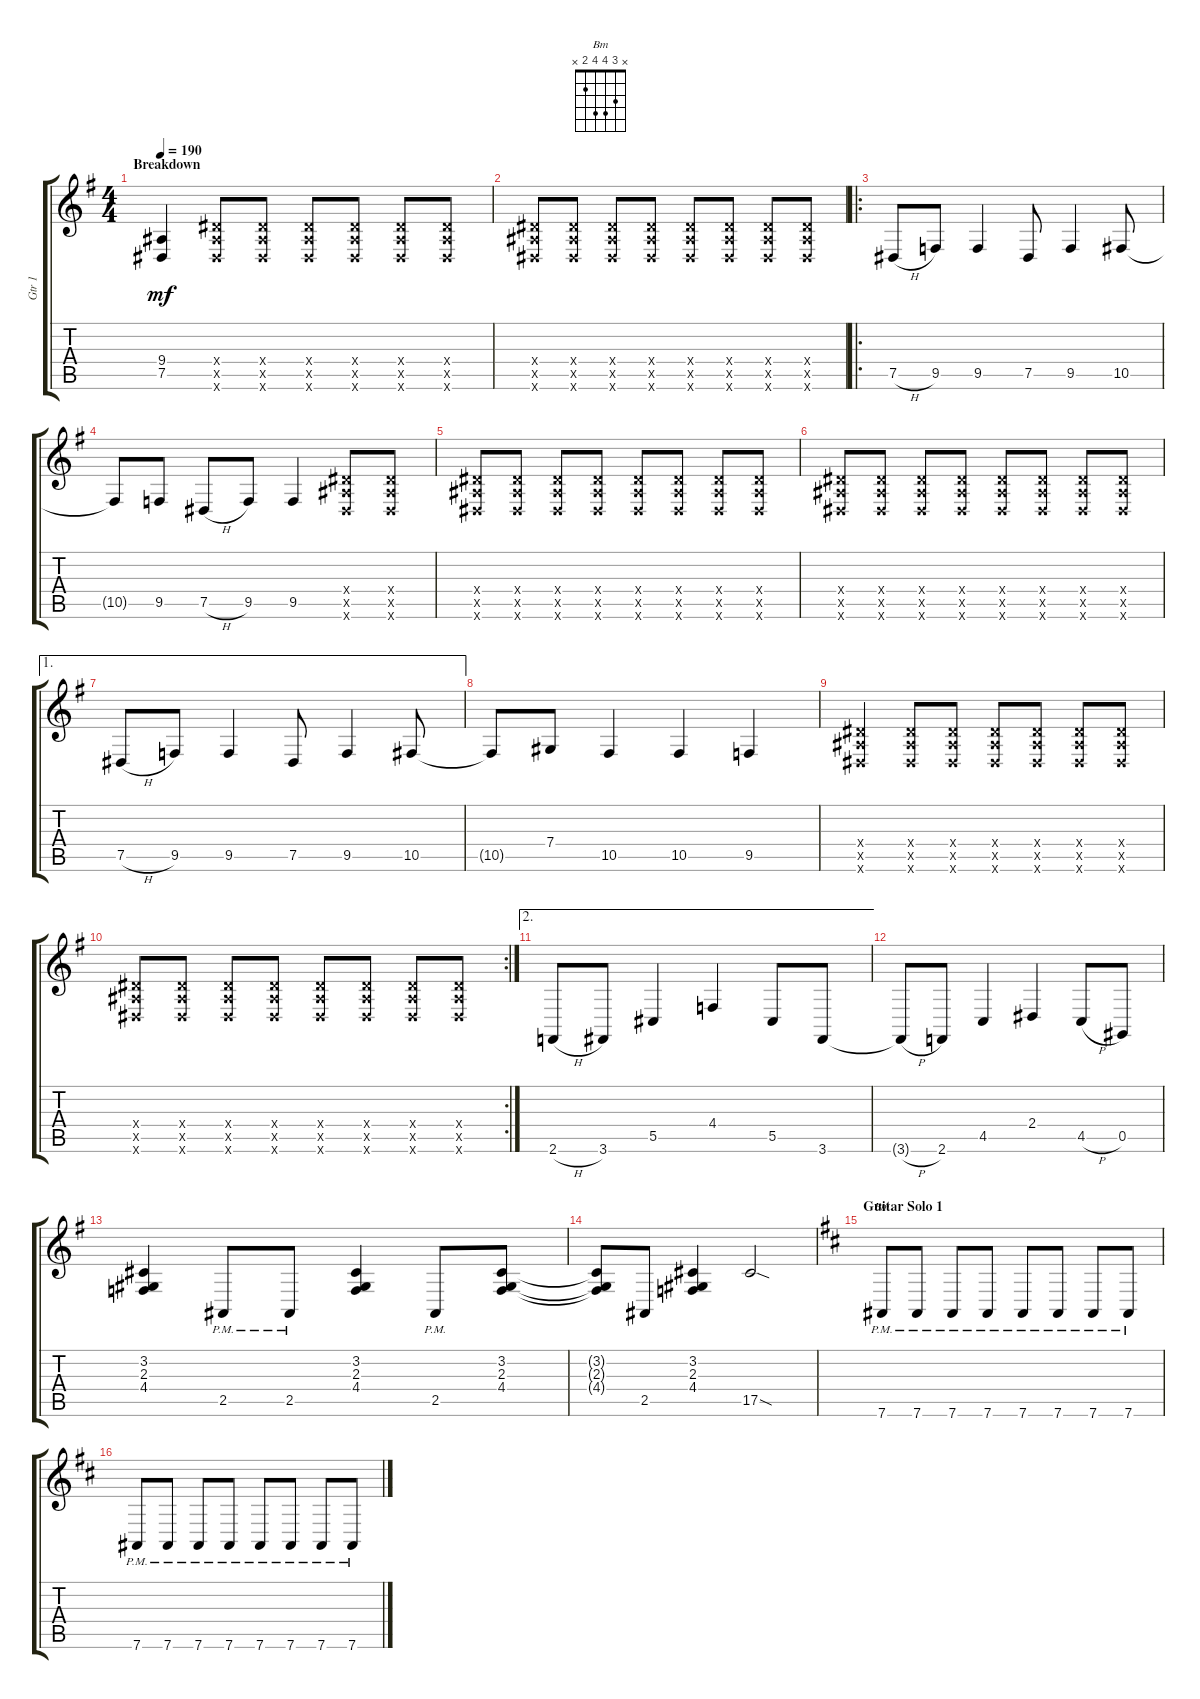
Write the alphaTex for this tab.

\track ("Gtr 1" "Gtr 1") {instrument acousticgrandpiano}
\staff {score tabs}
\tuning (Eb4 Bb3 Gb3 Db3 Ab2 Eb2) {hide}
\chord ("Bm" x 3 4 4 2 x)
\ts (4 4)
\section ("" "Breakdown")
\tempo 190
\clef g2
\ks g
(9.4 7.5).4{dy mf} (14.4{x} 14.5{x} 12.6{x}).8 (14.4{x} 14.5{x} 12.6{x}).8 (14.4{x} 14.5{x} 12.6{x}).8 (14.4{x} 14.5{x} 12.6{x}).8 (14.4{x} 14.5{x} 12.6{x}).8 (14.4{x} 14.5{x} 12.6{x}).8 |
(14.4{x} 14.5{x} 12.6{x}).8 (14.4{x} 14.5{x} 12.6{x}).8 (14.4{x} 14.5{x} 12.6{x}).8 (14.4{x} 14.5{x} 12.6{x}).8 (14.4{x} 14.5{x} 12.6{x}).8 (14.4{x} 14.5{x} 12.6{x}).8 (14.4{x} 14.5{x} 12.6{x}).8 (14.4{x} 14.5{x} 12.6{x}).8 |
\ro
7.5{h}.8 9.5.8 9.5.4 7.5.8 9.5.4 10.5.8 |
10.5{t}.8 9.5.8 7.5{h}.8 9.5.8 9.5.4 (14.4{x} 14.5{x} 12.6{x}).8 (14.4{x} 14.5{x} 12.6{x}).8 |
(14.4{x} 14.5{x} 12.6{x}).8 (14.4{x} 14.5{x} 12.6{x}).8 (14.4{x} 14.5{x} 12.6{x}).8 (14.4{x} 14.5{x} 12.6{x}).8 (14.4{x} 14.5{x} 12.6{x}).8 (14.4{x} 14.5{x} 12.6{x}).8 (14.4{x} 14.5{x} 12.6{x}).8 (14.4{x} 14.5{x} 12.6{x}).8 |
(14.4{x} 14.5{x} 12.6{x}).8 (14.4{x} 14.5{x} 12.6{x}).8 (14.4{x} 14.5{x} 12.6{x}).8 (14.4{x} 14.5{x} 12.6{x}).8 (14.4{x} 14.5{x} 12.6{x}).8 (14.4{x} 14.5{x} 12.6{x}).8 (14.4{x} 14.5{x} 12.6{x}).8 (14.4{x} 14.5{x} 12.6{x}).8 |
\ae 1
7.5{h}.8 9.5.8 9.5.4 7.5.8 9.5.4 10.5.8 |
10.5{t}.8 7.4.8 10.5.4 10.5.4 9.5.4 |
(14.4{x} 14.5{x} 12.6{x}).4 (14.4{x} 14.5{x} 12.6{x}).8 (14.4{x} 14.5{x} 12.6{x}).8 (14.4{x} 14.5{x} 12.6{x}).8 (14.4{x} 14.5{x} 12.6{x}).8 (14.4{x} 14.5{x} 12.6{x}).8 (14.4{x} 14.5{x} 12.6{x}).8 |
\rc 2
(14.4{x} 14.5{x} 12.6{x}).8 (14.4{x} 14.5{x} 12.6{x}).8 (14.4{x} 14.5{x} 12.6{x}).8 (14.4{x} 14.5{x} 12.6{x}).8 (14.4{x} 14.5{x} 12.6{x}).8 (14.4{x} 14.5{x} 12.6{x}).8 (14.4{x} 14.5{x} 12.6{x}).8 (14.4{x} 14.5{x} 12.6{x}).8 |
\ae 2
2.6{h}.8 3.6.8 5.5.4 4.4.4 5.5.8 3.6.8 |
3.6{h t}.8 2.6.8 4.5.4 2.4.4 4.5{h}.8 0.5.8 |
(3.2 2.3 4.4).4 2.5{pm}.8 2.5{pm}.8 (3.2 2.3 4.4).4 2.5{pm}.8 (3.2 2.3 4.4).8 |
(3.2{t} 2.3{t} 4.4{t}).8 2.5.8 (3.2 2.3 4.4).4 17.5{sod}.2 |
\section ("" "Guitar Solo 1")
\ks d
7.6{pm}.8{ch "Bm"} 7.6{pm}.8 7.6{pm}.8 7.6{pm}.8 7.6{pm}.8 7.6{pm}.8 7.6{pm}.8 7.6{pm}.8 |
7.6{pm}.8 7.6{pm}.8 7.6{pm}.8 7.6{pm}.8 7.6{pm}.8 7.6{pm}.8 7.6{pm}.8 7.6{pm}.8
